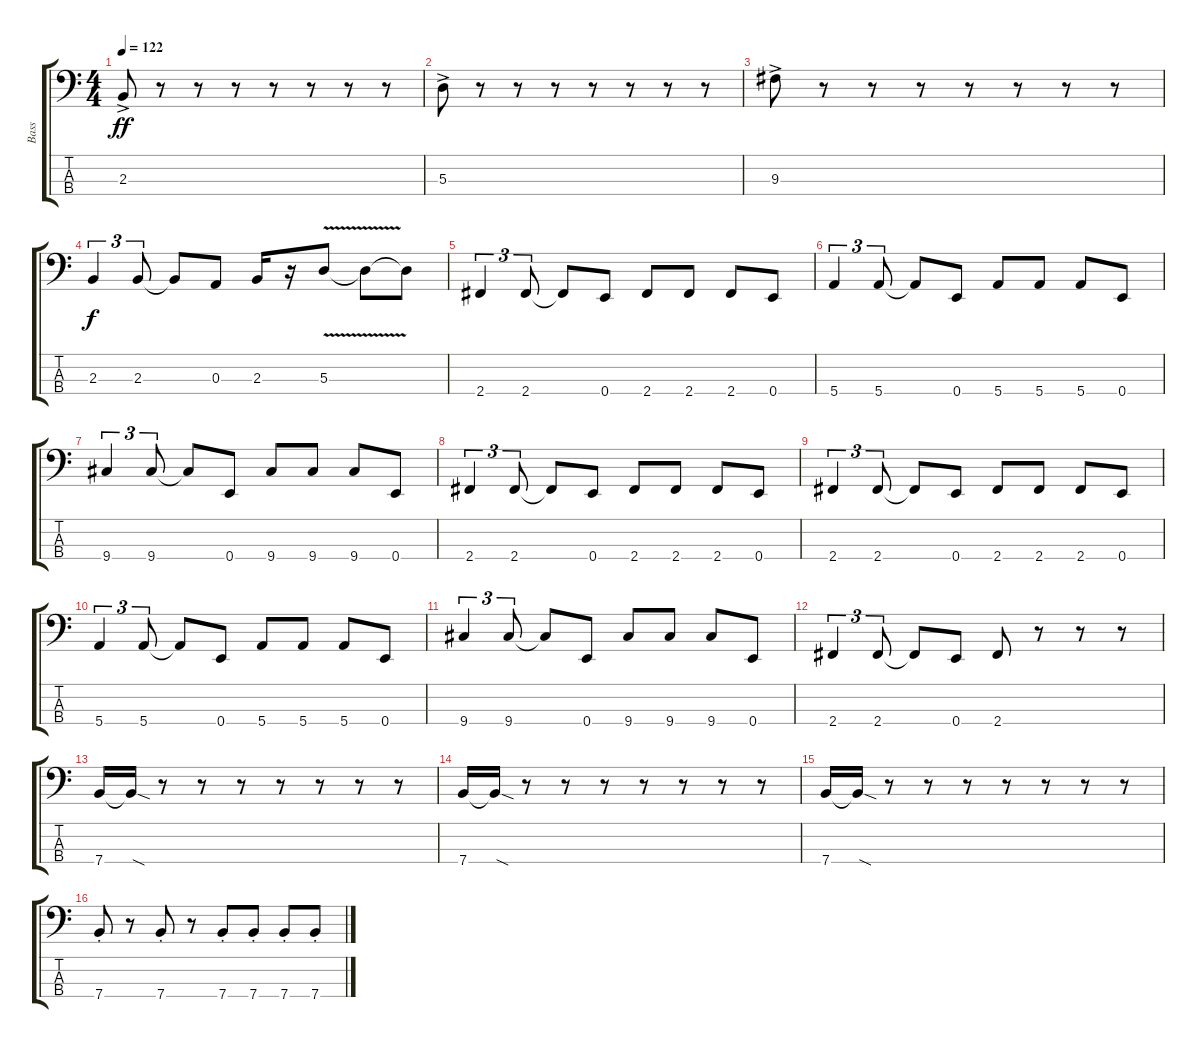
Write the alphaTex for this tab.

\track ("Bass" "Bass") {instrument electricbasspick}
\staff {score tabs}
\tuning (G2 D2 A1 E1) {hide}
\ts (4 4)
\tempo 122
\clef f4
\ks c
2.3{ac}.8{dy ff} r.8 r.8 r.8 r.8 r.8 r.8 r.8 |
5.3{ac}.8 r.8 r.8 r.8 r.8 r.8 r.8 r.8 |
9.3{ac}.8 r.8 r.8 r.8 r.8 r.8 r.8 r.8 |
2.3.4{tu (3 2) dy f} 2.3.8{tu (3 2)} 2.3{t}.8 0.3.8 2.3.16 r.16 5.3{v}.8 5.3{t}.8 5.3{t}.8 |
2.4.4{tu (3 2)} 2.4.8{tu (3 2)} 2.4{t}.8 0.4.8 2.4.8 2.4.8 2.4.8 0.4.8 |
5.4.4{tu (3 2)} 5.4.8{tu (3 2)} 5.4{t}.8 0.4.8 5.4.8 5.4.8 5.4.8 0.4.8 |
9.4.4{tu (3 2)} 9.4.8{tu (3 2)} 9.4{t}.8 0.4.8 9.4.8 9.4.8 9.4.8 0.4.8 |
2.4.4{tu (3 2)} 2.4.8{tu (3 2)} 2.4{t}.8 0.4.8 2.4.8 2.4.8 2.4.8 0.4.8 |
2.4.4{tu (3 2)} 2.4.8{tu (3 2)} 2.4{t}.8 0.4.8 2.4.8 2.4.8 2.4.8 0.4.8 |
5.4.4{tu (3 2)} 5.4.8{tu (3 2)} 5.4{t}.8 0.4.8 5.4.8 5.4.8 5.4.8 0.4.8 |
9.4.4{tu (3 2)} 9.4.8{tu (3 2)} 9.4{t}.8 0.4.8 9.4.8 9.4.8 9.4.8 0.4.8 |
2.4.4{tu (3 2)} 2.4.8{tu (3 2)} 2.4{t}.8 0.4.8 2.4.8 r.8 r.8 r.8 |
7.4.16 7.4{sod t}.16 r.8 r.8 r.8 r.8 r.8 r.8 r.8 |
7.4.16 7.4{sod t}.16 r.8 r.8 r.8 r.8 r.8 r.8 r.8 |
7.4.16 7.4{sod t}.16 r.8 r.8 r.8 r.8 r.8 r.8 r.8 |
7.4{st}.8 r.8 7.4{st}.8 r.8 7.4{st}.8 7.4{st}.8 7.4{st}.8 7.4{st}.8
